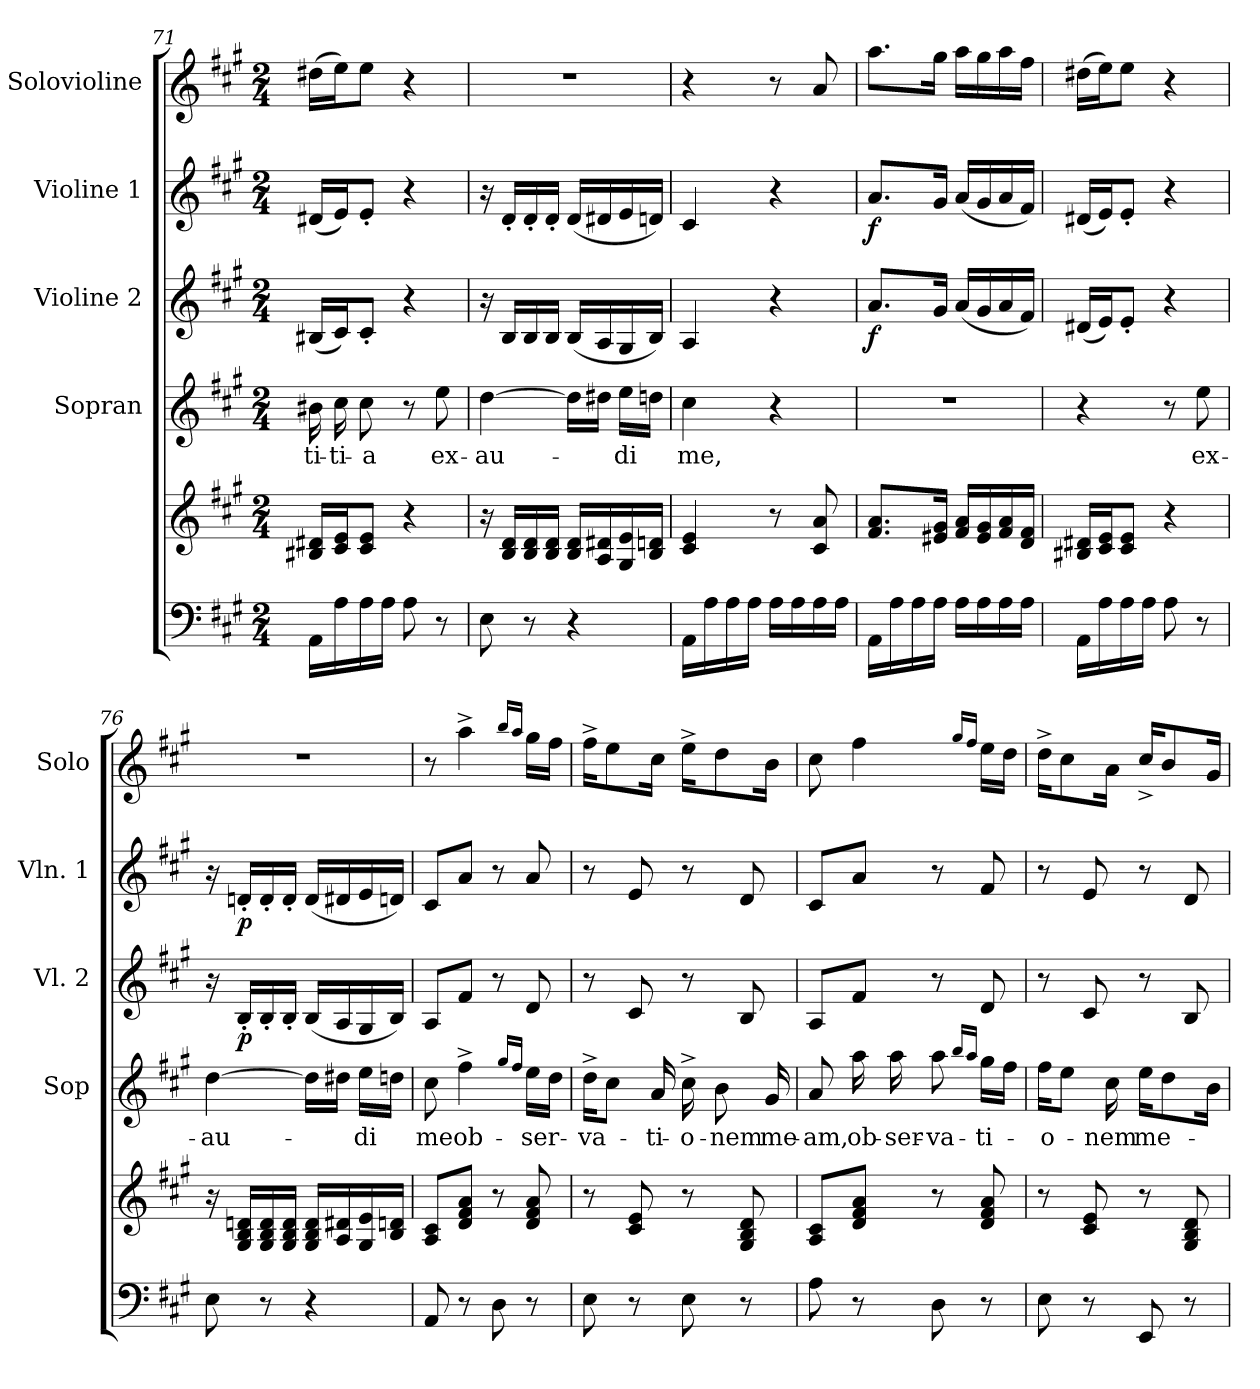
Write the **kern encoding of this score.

**kern	**kern	**kern	**text	**kern	**dynam	**kern	**dynam	**kern
*part5	*part5	*part4	*part4	*part3	*part3	*part2	*part2	*part1
*staff6	*staff5	*staff4	*staff4	*staff3	*staff3	*staff2	*staff2	*staff1
*	*	*I"Sopran	*	*I"Violine 2	*	*I"Violine 1	*	*I"Solovioline
*	*	*I'Sop	*	*I'Vl. 2	*	*I'Vln. 1	*	*I'Solo
*clefF4	*clefG2	*clefG2	*	*clefG2	*	*clefG2	*	*clefG2
*k[f#c#g#]	*k[f#c#g#]	*k[f#c#g#]	*	*k[f#c#g#]	*	*k[f#c#g#]	*	*k[f#c#g#]
*A:	*A:	*A:	*	*A:	*	*A:	*	*A:
*M2/4	*M2/4	*M2/4	*	*M2/4	*	*M2/4	*	*M2/4
=71	=71	=71	=71	=71	=71	=71	=71	=71
!	!	!	!LO:LY:b	!	!	!	!	!
16AA\LL	16B#X/ 16d#X/LL	16b#X\	-ti-	(<16B#X/LL	.	(<16d#X/LL	.	(>16dd#X\LL
!	!	!	!LO:LY:b	!	!	!	!	!
16A\	16c#/ 16e/J	16cc#\	-ti-	16c#/J)	.	16e/J)	.	16ee\J)
!	!	!	!LO:LY:b	!	!	!	!	!
16A\	8c#/ 8e/J	8cc#\	-a	8c#'</J	.	8e'</J	.	8ee\J
16A\JJ	.	.	.	.	.	.	.	.
8A\	4r	8r	.	4r	.	4r	.	4r
!	!	!	!LO:LY:b	!	!	!	!	!
8r	.	8ee\	ex-	.	.	.	.	.
=72	=72	=72	=72	=72	=72	=72	=72	=72
!	!	!	!LO:LY:b	!	!	!	!	!
8E\	16r	[4dd\	-au-	16r	.	16r	.	2r
.	16B/ 16d/LL	.	.	16B/LL	.	16d'</LL	.	.
8r	16B/ 16d/	.	.	16B/	.	16d'</	.	.
.	16B/ 16d/JJ	.	.	16B/JJ	.	16d'</JJ	.	.
4r	16B/ 16d/LL	16dd\LL]	.	(<16B/LL	.	(<16d/LL	.	.
.	16A/ 16d#X/	16dd#X\JJ	.	16A/	.	16d#X/	.	.
!	!	!	!LO:LY:b	!	!	!	!	!
.	16G#/ 16e/	16ee\LL	-di	16G#/	.	16e/	.	.
.	16B/ 16dn/JJ	16ddn\JJ	.	16B/JJ)	.	16dn/JJ)	.	.
!!LO:PB:g=z
=73	=73	=73	=73	=73	=73	=73	=73	=73
!	!	!	!LO:LY:b	!	!	!	!	!
16AA\LL	4c#/ 4e/	4cc#\	me,	4A/	.	4c#/	.	4r
16A\	.	.	.	.	.	.	.	.
16A\	.	.	.	.	.	.	.	.
16A\JJ	.	.	.	.	.	.	.	.
16A\LL	8r	4r	.	4r	.	4r	.	8r
16A\	.	.	.	.	.	.	.	.
16A\	8c#/ 8a/	.	.	.	.	.	.	8a/
16A\JJ	.	.	.	.	.	.	.	.
=74	=74	=74	=74	=74	=74	=74	=74	=74
!	!	!	!	!	!LO:DY:b	!	!LO:DY:b	!
16AA\LL	8.f#/ 8.a/L	2r	.	8.a/L	f	8.a/L	f	8.aa\L
16A\	.	.	.	.	.	.	.	.
16A\	.	.	.	.	.	.	.	.
16A\JJ	16e#X/ 16g#/Jk	.	.	16g#/Jk	.	16g#/Jk	.	16gg#\Jk
16A\LL	16f#/ 16a/LL	.	.	(<16a/LL	.	(<16a/LL	.	16aa\LL
16A\	16e#/ 16g#/	.	.	16g#/	.	16g#/	.	16gg#\
16A\	16f#/ 16a/	.	.	16a/	.	16a/	.	16aa\
16A\JJ	16d/ 16f#/JJ	.	.	16f#/JJ)	.	16f#/JJ)	.	16ff#\JJ
=75	=75	=75	=75	=75	=75	=75	=75	=75
16AA\LL	16B#X/ 16d#X/LL	4r	.	(<16d#X/LL	.	(<16d#X/LL	.	(>16dd#X\LL
16A\	16c#/ 16e/J	.	.	16e/J)	.	16e/J)	.	16ee\J)
16A\	8c#/ 8e/J	.	.	8e'</J	.	8e'</J	.	8ee\J
16A\JJ	.	.	.	.	.	.	.	.
8A\	4r	8r	.	4r	.	4r	.	4r
!	!	!	!LO:LY:b	!	!	!	!	!
8r	.	8ee\	ex-	.	.	.	.	.
=76	=76	=76	=76	=76	=76	=76	=76	=76
!	!	!	!LO:LY:b	!	!	!	!	!
8E\	16r	[4dd\	-au-	16r	.	16r	.	2r
!	!	!	!	!	!LO:DY:b	!	!LO:DY:b	!
.	16G#/ 16B/ 16dn/LL	.	.	16B'</LL	p	16dn'</LL	p	.
8r	16G#/ 16B/ 16d/	.	.	16B'</	.	16d'</	.	.
.	16G#/ 16B/ 16d/JJ	.	.	16B'</JJ	.	16d'</JJ	.	.
4r	16G#/ 16B/ 16d/LL	16dd\LL]	.	(<16B/LL	.	(<16d/LL	.	.
.	16A/ 16d#X/	16dd#X\JJ	.	16A/	.	16d#X/	.	.
!	!	!	!LO:LY:b	!	!	!	!	!
.	16G#/ 16e/	16ee\LL	-di	16G#/	.	16e/	.	.
.	16B/ 16dn/JJ	16ddn\JJ	.	16B/JJ)	.	16dn/JJ)	.	.
=77	=77	=77	=77	=77	=77	=77	=77	=77
!	!	!	!LO:LY:b	!	!	!	!	!
8AA/	8A/ 8c#/L	8cc#\	me	8A/L	.	8c#/L	.	8r
!	!	!	!LO:LY:b	!	!	!	!	!
8r	8d/ 8f#/ 8a/J	4ff#^>\	ob-	8f#/J	.	8a/J	.	4aa^>\
8D\	8r	.	.	8r	.	8r	.	.
.	.	16qgg#/LL	.	.	.	.	.	16qbb/LL
.	.	16qff#/JJ	.	.	.	.	.	16qaa/JJ
!	!	!	!LO:LY:b	!	!	!	!	!
8r	8d/ 8f#/ 8a/	16ee\LL	-ser-	8d/	.	8a/	.	16gg#\LL
.	.	16dd\JJ	.	.	.	.	.	16ff#\JJ
!!LO:LB:g=z
=78	=78	=78	=78	=78	=78	=78	=78	=78
!	!	!	!LO:LY:b	!	!	!	!	!
8E\	8r	16dd^>\KL	-va-	8r	.	8r	.	16ff#^>\KL
.	.	8cc#\J	.	.	.	.	.	8ee\
8r	8c#/ 8e/	.	.	8c#/	.	8e/	.	.
!	!	!	!LO:LY:b	!	!	!	!	!
.	.	16a/	-ti-	.	.	.	.	16cc#\Jk
!	!	!	!LO:LY:b	!	!	!	!	!
8E\	8r	16cc#^>\	-o-	8r	.	8r	.	16ee^>\KL
!	!	!	!LO:LY:b	!	!	!	!	!
.	.	8b\	-nem	.	.	.	.	8dd\
8r	8G#/ 8B/ 8d/	.	.	8B/	.	8d/	.	.
!	!	!	!LO:LY:b	!	!	!	!	!
.	.	16g#/	me-	.	.	.	.	16b\Jk
=79	=79	=79	=79	=79	=79	=79	=79	=79
!	!	!	!LO:LY:b	!	!	!	!	!
8A\	8A/ 8c#/L	8a/	-am,	8A/L	.	8c#/L	.	8cc#\
!	!	!	!LO:LY:b	!	!	!	!	!
8r	8d/ 8f#/ 8a/J	16aa\	ob-	8f#/J	.	8a/J	.	4ff#\
!	!	!	!LO:LY:b	!	!	!	!	!
.	.	16aa\	-ser-	.	.	.	.	.
!	!	!	!LO:LY:b	!	!	!	!	!
8D\	8r	8aa\	-va-	8r	.	8r	.	.
.	.	16qbb/LL	.	.	.	.	.	16qgg#/LL
.	.	16qaa/JJ	.	.	.	.	.	16qff#/JJ
!	!	!	!LO:LY:b	!	!	!	!	!
8r	8d/ 8f#/ 8a/	16gg#\LL	-ti-	8d/	.	8f#/	.	16ee\LL
.	.	16ff#\JJ	.	.	.	.	.	16dd\JJ
=80	=80	=80	=80	=80	=80	=80	=80	=80
!	!	!	!LO:LY:b	!	!	!	!	!
8E\	8r	16ff#\KL	-o-	8r	.	8r	.	16dd^>\KL
.	.	8ee\J	.	.	.	.	.	8cc#\
8r	8c#/ 8e/	.	.	8c#/	.	8e/	.	.
!	!	!	!LO:LY:b	!	!	!	!	!
.	.	16cc#\	-nem	.	.	.	.	16a\Jk
!	!	!	!LO:LY:b	!	!	!	!	!
8EE/	8r	16ee\KL	me-	8r	.	8r	.	16cc#^</KL
.	.	8dd\	.	.	.	.	.	8b/
8r	8G#/ 8B/ 8d/	.	.	8B/	.	8d/	.	.
.	.	16b\Jk	.	.	.	.	.	16g#/Jk
=	=	=	=	=	=	=	=	=
*-	*-	*-	*-	*-	*-	*-	*-	*-
